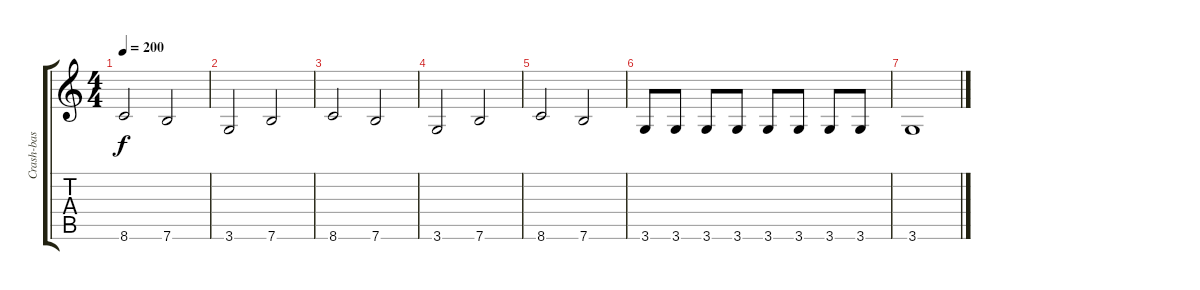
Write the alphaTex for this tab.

\track ("Crash-bas" "Crash-bas") {instrument electricbasspick}
\staff {score tabs}
\tuning (E4 B3 G3 D3 A2 E2) {hide}
\ts (4 4)
\tempo 200
\clef g2
\ks c
8.6.2{dy f} 7.6.2 |
3.6.2 7.6.2 |
8.6.2 7.6.2 |
3.6.2 7.6.2 |
8.6.2 7.6.2 |
3.6.8 3.6.8 3.6.8 3.6.8 3.6.8 3.6.8 3.6.8 3.6.8 |
3.6.1
